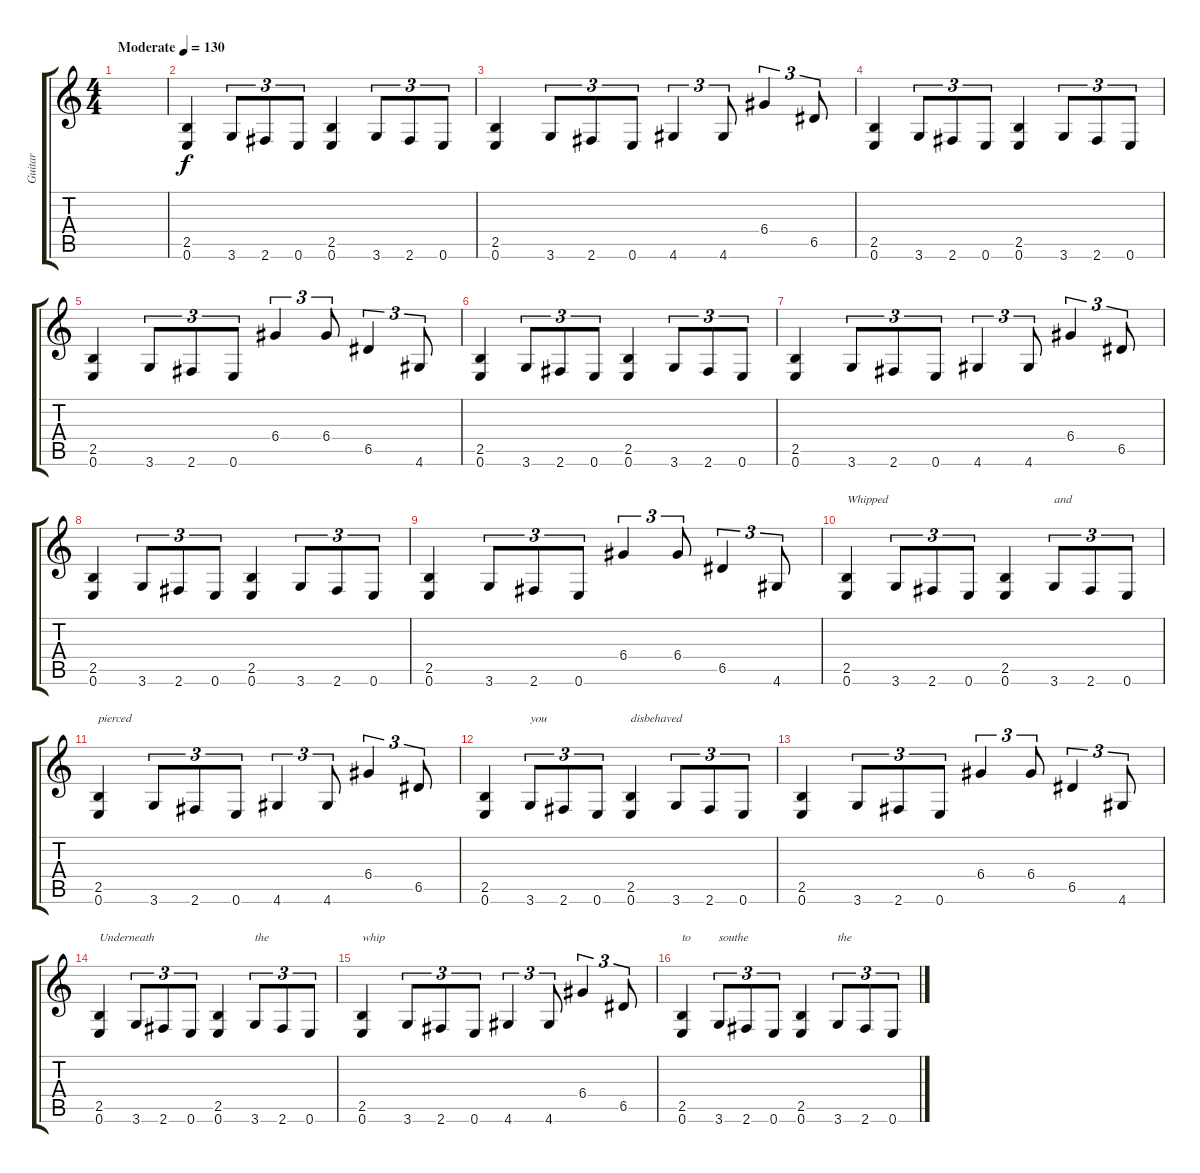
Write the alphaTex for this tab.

\track ("Guitar" "Guitar") {instrument distortionguitar}
\staff {score tabs}
\tuning (E4 B3 G3 D3 A2 E2) {hide}
\ts (4 4)
\tempo (130 "Moderate")
\clef g2
\ks c
|
(2.5 0.6).4 3.6.8{tu (3 2)} 2.6.8{tu (3 2)} 0.6.8{tu (3 2)} (2.5 0.6).4 3.6.8{tu (3 2)} 2.6.8{tu (3 2)} 0.6.8{tu (3 2)} |
(2.5 0.6).4 3.6.8{tu (3 2)} 2.6.8{tu (3 2)} 0.6.8{tu (3 2)} 4.6.4{tu (3 2)} 4.6.8{tu (3 2)} 6.4.4{tu (3 2)} 6.5.8{tu (3 2)} |
(2.5 0.6).4 3.6.8{tu (3 2)} 2.6.8{tu (3 2)} 0.6.8{tu (3 2)} (2.5 0.6).4 3.6.8{tu (3 2)} 2.6.8{tu (3 2)} 0.6.8{tu (3 2)} |
(2.5 0.6).4 3.6.8{tu (3 2)} 2.6.8{tu (3 2)} 0.6.8{tu (3 2)} 6.4.4{tu (3 2)} 6.4.8{tu (3 2)} 6.5.4{tu (3 2)} 4.6.8{tu (3 2)} |
(2.5 0.6).4 3.6.8{tu (3 2)} 2.6.8{tu (3 2)} 0.6.8{tu (3 2)} (2.5 0.6).4 3.6.8{tu (3 2)} 2.6.8{tu (3 2)} 0.6.8{tu (3 2)} |
(2.5 0.6).4 3.6.8{tu (3 2)} 2.6.8{tu (3 2)} 0.6.8{tu (3 2)} 4.6.4{tu (3 2)} 4.6.8{tu (3 2)} 6.4.4{tu (3 2)} 6.5.8{tu (3 2)} |
(2.5 0.6).4 3.6.8{tu (3 2)} 2.6.8{tu (3 2)} 0.6.8{tu (3 2)} (2.5 0.6).4 3.6.8{tu (3 2)} 2.6.8{tu (3 2)} 0.6.8{tu (3 2)} |
(2.5 0.6).4 3.6.8{tu (3 2)} 2.6.8{tu (3 2)} 0.6.8{tu (3 2)} 6.4.4{tu (3 2)} 6.4.8{tu (3 2)} 6.5.4{tu (3 2)} 4.6.8{tu (3 2)} |
(2.5 0.6).4{txt "Whipped"} 3.6.8{tu (3 2)} 2.6.8{tu (3 2)} 0.6.8{tu (3 2)} (2.5 0.6).4 3.6.8{tu (3 2) txt "and"} 2.6.8{tu (3 2)} 0.6.8{tu (3 2)} |
(2.5 0.6).4{txt "pierced"} 3.6.8{tu (3 2)} 2.6.8{tu (3 2)} 0.6.8{tu (3 2)} 4.6.4{tu (3 2)} 4.6.8{tu (3 2)} 6.4.4{tu (3 2)} 6.5.8{tu (3 2)} |
(2.5 0.6).4 3.6.8{tu (3 2) txt "you"} 2.6.8{tu (3 2)} 0.6.8{tu (3 2)} (2.5 0.6).4{txt "disbehaved"} 3.6.8{tu (3 2)} 2.6.8{tu (3 2)} 0.6.8{tu (3 2)} |
(2.5 0.6).4 3.6.8{tu (3 2)} 2.6.8{tu (3 2)} 0.6.8{tu (3 2)} 6.4.4{tu (3 2)} 6.4.8{tu (3 2)} 6.5.4{tu (3 2)} 4.6.8{tu (3 2)} |
(2.5 0.6).4{txt "Underneath"} 3.6.8{tu (3 2)} 2.6.8{tu (3 2)} 0.6.8{tu (3 2)} (2.5 0.6).4 3.6.8{tu (3 2) txt "the"} 2.6.8{tu (3 2)} 0.6.8{tu (3 2)} |
(2.5 0.6).4{txt "whip"} 3.6.8{tu (3 2)} 2.6.8{tu (3 2)} 0.6.8{tu (3 2)} 4.6.4{tu (3 2)} 4.6.8{tu (3 2)} 6.4.4{tu (3 2)} 6.5.8{tu (3 2)} |
(2.5 0.6).4{txt "to"} 3.6.8{tu (3 2) txt "southe"} 2.6.8{tu (3 2)} 0.6.8{tu (3 2)} (2.5 0.6).4 3.6.8{tu (3 2) txt "the"} 2.6.8{tu (3 2)} 0.6.8{tu (3 2)}
